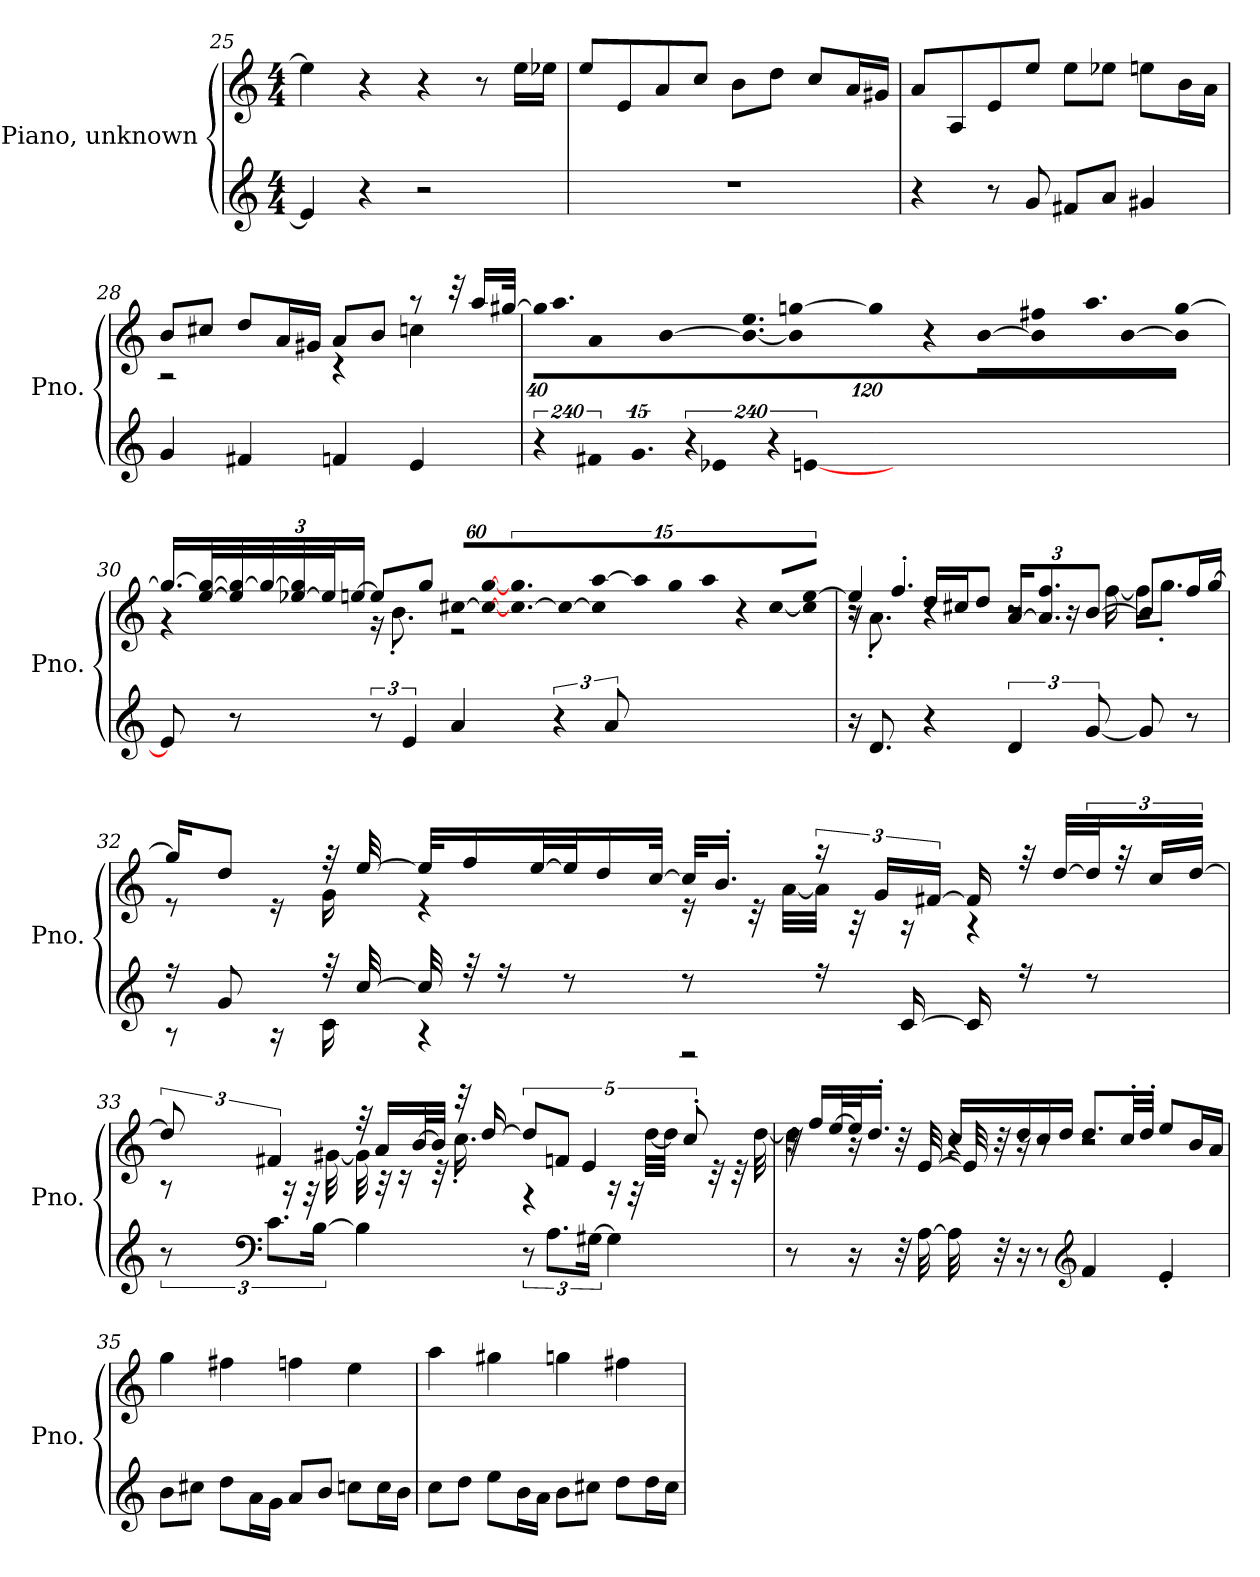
**kern	**kern
*part1	*part1
*staff2	*staff1
*I"Piano, unknown	*
*I'Pno.	*
!!LO:LB:g=z
*clefG2	*clefG2
*k[]	*k[]
*M4/4	*M4/4
=25	=25
4e/]	4ee\]
4r	4r
2r	4r
.	8r
.	16ee\LL
.	16ee-X\JJ
=26	=26
1r	8ee/L
.	8e/
.	8a/
.	8cc/J
.	8b\L
.	8dd\J
.	8cc/L
.	16a/L
.	16g#X/JJ
=27	=27
4r	8a/L
.	8A/
8r	8e/
8g/	8ee/J
8f#X/L	8ee\L
8a/J	8ee-X\J
4g#X/	8een\L
.	16b\L
.	16a\JJ
=28	=28
*	*^
4g/	8b/L	2r
.	8cc#X/J	.
4f#X/	8dd/L	.
.	16a/L	.
.	16g#X/JJ	.
4fn/	8a/L	4r
.	8b/J	.
4e/	8r	4ccn\
.	32r	.
.	16aa/LL	.
.	[32gg#X/JJk	.
*	*v	*v
!!LO:LB:g=z
=29	=29
!LO:N:vis=8	!
*	*Xbrackettup
!	!LO:N:vis=32
960%137r	640%23gg#\KLL]
!	!LO:N:vis=16.
.	960%103aa\J
!LO:N:vis=8	!
960%137f#X/	.
!	!LO:N:vis=8
.	960%137a\
1920ryy	.
!LO:N:vis=8.	!LO:N:vis=16
640%137g/	[1920%137b\L
!	!LO:N:vis=16.
.	960%103b\_ 960%103ee\
!	!LO:N:vis=32
.	640%23b\] [640%23ggn\JJk
!LO:N:vis=16	!
1920%137r	.
*	*brackettup
!	!LO:N:vis=16
.	1920%137gg\]
!LO:N:vis=4	!
640%183e-X/	.
!	!LO:N:vis=32
.	640%23r
!	!LO:N:vis=32
.	[640%23b\KKL
!	!LO:N:vis=8
.	960%137b\] 960%137ff#X\
!	!LO:N:vis=16.
.	960%103aa\L
!LO:N:vis=16	!
1920%137r	.
!	!LO:N:vis=16
.	[1920%137b\
!LO:N:vis=16	!
[1920%137en/	.
!	!LO:N:vis=32
.	640%23b\] [640%23gg\JJk
960ryy	.
!!LO:PB:g=z
=30	=30
*	*^
8e/]	16.gg/LL_	4r
.	[32ee/ 32gg/_L	.
*	*Xbrackettup	*
8r	48ee/] 48gg/_	.
.	48gg/_	.
.	[48ee-X/ 48gg/]	.
.	48ee-/J]	.
.	[24een/JJ	.
12r	8ee/L]	16r
.	.	8.b'\
6e/	.	.
.	8gg/J	.
*	*brackettup	*
!	!LO:N:vis=32	!
4a/	[1920%53cc#X/LLL	2r
!	!LO:N:vis=32	!
.	1920%53cc#/_ [1920%53gg/J	.
.	1920ryy	.
.	18.cc#/_ 18.gg/]	.
!	!LO:N:vis=32	!
.	1920%53cc#/L_	.
!	!LO:N:vis=32	!
.	1920%53cc#/] [1920%53aa/	.
!	!LO:N:vis=32	!
.	1920%53aa/J]	.
.	1920ryy	.
!	!LO:N:vis=16	!
.	1920%107gg/J	.
6r	.	.
!	!LO:N:vis=8	!
.	640%71aa/J	.
!	!LO:N:vis=32	!
.	1920%53r	.
!	!LO:N:vis=32	!
12a/	[1920%53cc#/KLL	.
!	!LO:N:vis=16	!
.	1920%107cc#/] [1920%107ee/JJ	.
!!LO:LB:g=z
=31	=31	=31
*	*	*^
16r	4ee/]	16r	8r
8.d/	.	8.a'\	.
.	.	.	4.ff'/
4r	16dd/LL	4r	.
.	16cc#X/J	.	.
.	8dd/J	.	.
*	*Xbrackettup	*	*
6d/	[24a/KL	8r	2r
.	12.a/] 12.ff/	.	.
.	.	16r	.
[12g/	[12b/J	.	.
.	.	[16ff\	.
8g/]	8b/L]	16ff\KL]	.
.	.	8.gg'\J	.
8r	16ff/L	.	.
.	[16gg/JJ	.	.
*	*	*v	*v
!!LO:LB:g=z
=32	=32	=32
*^	*	*
16r	8r	16gg/KL]	8r
8g/	.	8dd/J	.
.	16r	.	16r
32r	16c\	32r	16g\
[32cc/	.	[32ee/	.
32cc/]	4r	32ee/KLL]	4r
32r	.	16ff/	.
16r	.	.	.
.	.	[32ee/L	.
8r	.	32ee/J]	.
.	.	16dd/	.
.	.	[32cc/JJk	.
8r	2r	32cc/KLL]	16r
.	.	16.b'/JJ	.
.	.	.	32r
.	.	.	[32a\LLL
*	*	*brackettup	*
16r	.	24r	32a\JJJ]
.	.	.	32r
.	.	24g/LL	.
[16c/	.	.	16r
.	.	[24f#X/JJ	.
16c/]	.	16f#/]	4r
16r	.	32r	.
.	.	[32dd/LLL	.
8r	.	48dd/JJJ]	.
.	.	48r	.
.	.	24cc/LL	.
.	.	[24dd/JJ	.
*v	*v	*	*
!!LO:LB:g=z	!!
=33	=33	=33
12r	12dd/]	8r
*clefF4	*	*
12.c\L	6f#X/	.
.	.	16r
.	.	32r
[24B\Jk	.	.
.	.	[32g#X\
4B\]	32r	32g#\]
.	16a/LL	32r
.	.	16r
.	[32b/L	.
.	32b/JJJ]	32r
.	32r	16.cc'\
.	[16dd/	.
12r	10dd/L]	4r
12.A\L	.	.
.	10fn/J	.
.	5e/	.
[24G#X\Jk	.	.
4G#\]	.	16r
.	.	32r
.	.	[32dd\LLL
.	.	32dd\JJJ]
.	10cc'/	.
.	.	32r
.	.	32r
.	.	[32dd\
!!LO:LB:g=z
=34	=34	=34
*	*	*^
8r	32r	4dd\]	8r
.	16ff/LL	.	.
.	[32ee/L	.	.
16r	32ee/J]	.	16r
.	16.dd'/JJ	.	.
32r	.	.	32r
[32A\	.	.	[32e/
32A\]	16cc/LL	4r	32e/]
32r	.	.	32r
16r	16dd/	.	16r
8r	16cc/	.	8r
.	16dd/JJ	.	.
*clefG2	*	*	*
4f/	8.dd/L	2r	2r
.	32cc'/LL	.	.
.	32dd'/JJJ	.	.
4e'/	8ee/L	.	.
.	16b/L	.	.
.	16a/JJ	.	.
*	*v	*v	*v
=35	=35
8b\L	4gg\
8cc#X\J	.
8dd\L	4ff#X\
16a\L	.
16g\JJ	.
8a/L	4ffn\
8b/J	.
8ccn\L	4ee\
16cc\L	.
16b\JJ	.
=36	=36
8cc\L	4aa\
8dd\J	.
8ee\L	4gg#X\
16b\L	.
16a\JJ	.
8b\L	4ggn\
8cc#X\J	.
8dd\L	4ff#X\
16dd\L	.
16cc#\JJ	.
=	=
*-	*-
